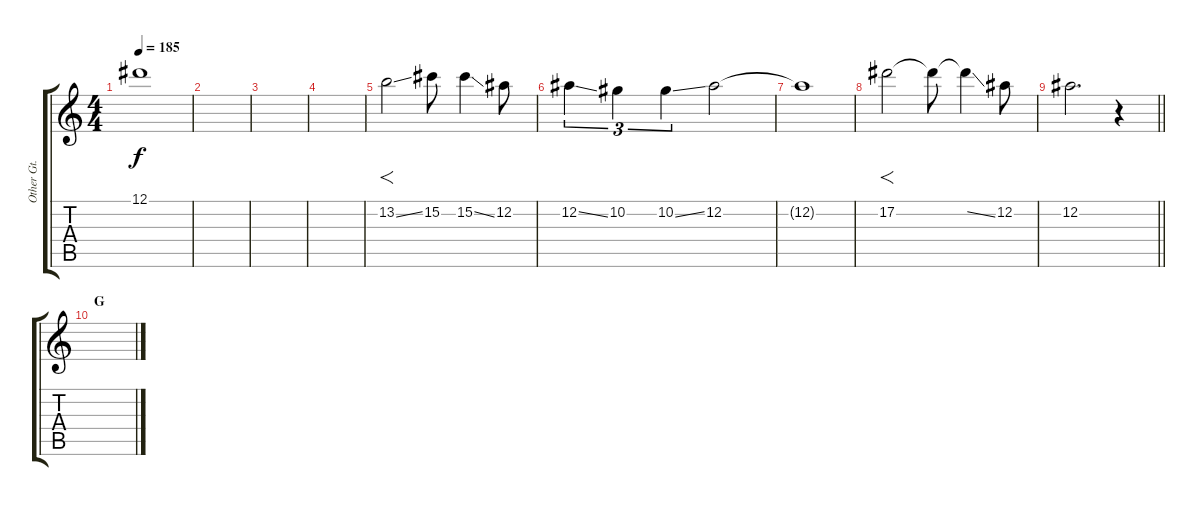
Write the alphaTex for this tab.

\track ("Other Gt. 2" "Other Gt. ") {instrument distortionguitar}
\staff {score tabs}
\tuning (Eb4 Bb3 Gb3 Db3 Ab2 Eb2) {hide}
\ts (4 4)
\tempo 185
\clef g2
\ks c
12.1{t}.1{dy f} |
|
|
|
13.2{ss}.2{f} 15.2.8 15.2{ss}.4 12.2.8 |
12.2{ss}.4{tu (3 2)} 10.2.4{tu (3 2)} 10.2{ss}.4{tu (3 2)} 12.2.2 |
12.2{t}.1 |
17.2.2{f} 17.2{t}.8 17.2{ss t}.4 12.2.8 |
\barLineRight lightlight
12.2.2{d} r.4 |
\section ("" "G")
